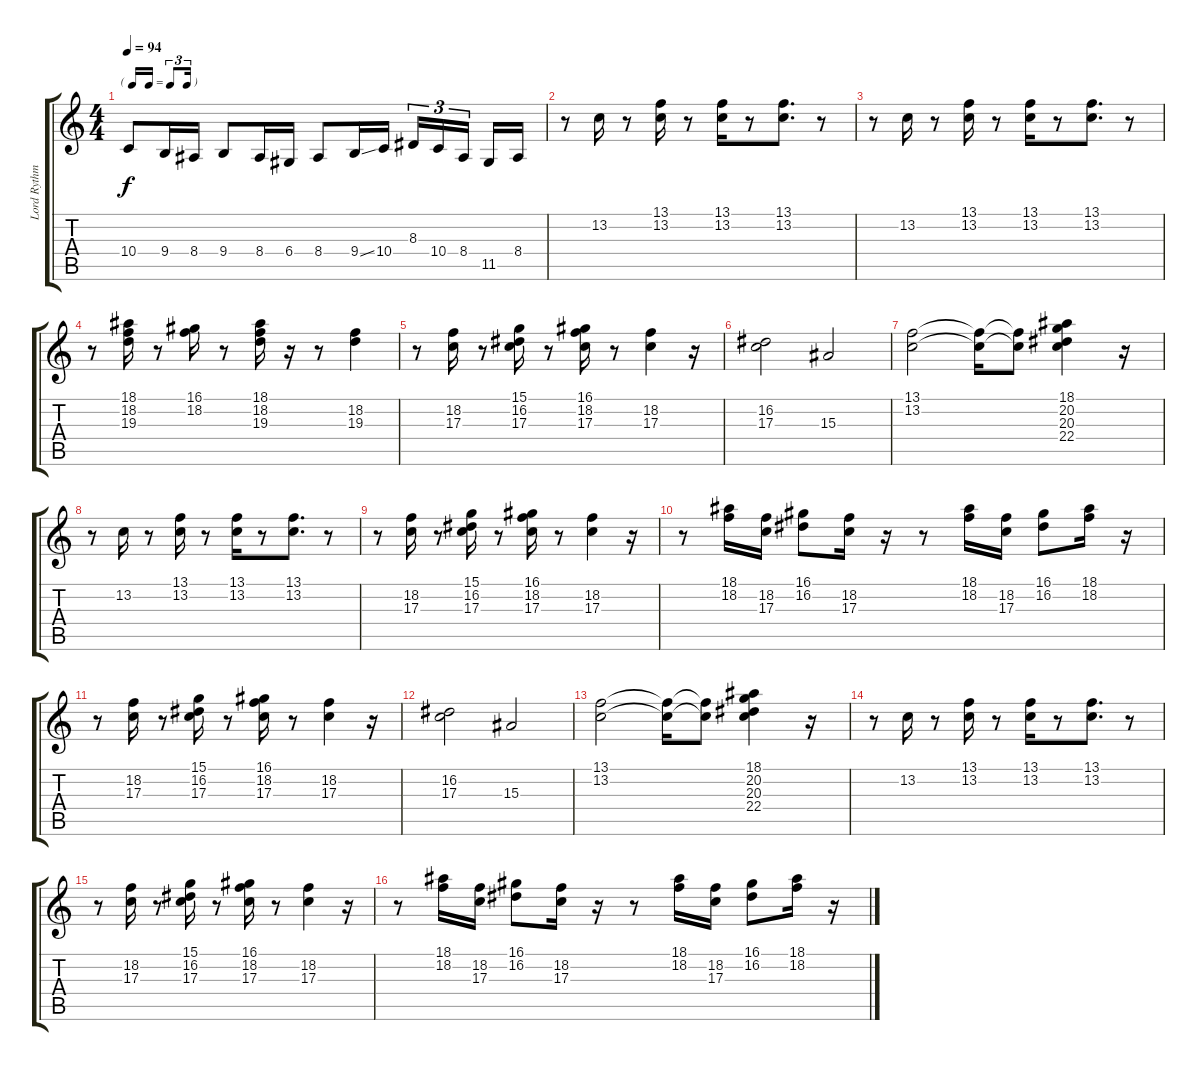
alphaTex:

\track ("Lord Rythm" "Lord Rythm") {instrument rockorgan}
\staff {score tabs}
\tuning (E4 B3 G3 D3 A2 E2) {hide}
\ts (4 4)
\tf triplet16th
\tempo 94
\clef g2
\ks c
10.4.8{dy f} 9.4.16 8.4.16 9.4.8 8.4.16 6.4.16 8.4.8 9.4{ss}.16 10.4.16 8.3.16{tu (3 2)} 10.4.16{tu (3 2)} 8.4.16{tu (3 2) beam splitsecondary} 11.5.16 8.4.16 |
r.8 13.2.16 r.8 (13.1 13.2).16 r.8 (13.1 13.2).16 r.8 (13.1 13.2).8{d} r.8 |
r.8 13.2.16 r.8 (13.1 13.2).16 r.8 (13.1 13.2).16 r.8 (13.1 13.2).8{d} r.8 |
r.8 (18.1 18.2 19.3).16 r.8 (16.1 18.2).16 r.8 (18.1 18.2 19.3).16 r.16 r.8 (18.2 19.3).4 |
r.8 (18.2 17.3).16 r.8 (15.1 16.2 17.3).16 r.8 (16.1 18.2 17.3).16 r.8 (18.2 17.3).4 r.16 |
(16.2 17.3).2 15.3.2 |
(13.1 13.2).2 (13.1{t} 13.2{t}).16 (13.1{t} 13.2{t}).8 (18.1 20.2 20.3 22.4).4 r.16 |
r.8 13.2.16 r.8 (13.1 13.2).16 r.8 (13.1 13.2).16 r.8 (13.1 13.2).8{d} r.8 |
r.8 (18.2 17.3).16 r.8 (15.1 16.2 17.3).16 r.8 (16.1 18.2 17.3).16 r.8 (18.2 17.3).4 r.16 |
r.8 (18.1 18.2).16 (18.2 17.3).16 (16.1 16.2).8 (18.2 17.3).16 r.16 r.8 (18.1 18.2).16 (18.2 17.3).16 (16.1 16.2).8 (18.1 18.2).16 r.16 |
r.8 (18.2 17.3).16 r.8 (15.1 16.2 17.3).16 r.8 (16.1 18.2 17.3).16 r.8 (18.2 17.3).4 r.16 |
(16.2 17.3).2 15.3.2 |
(13.1 13.2).2 (13.1{t} 13.2{t}).16 (13.1{t} 13.2{t}).8 (18.1 20.2 20.3 22.4).4 r.16 |
r.8 13.2.16 r.8 (13.1 13.2).16 r.8 (13.1 13.2).16 r.8 (13.1 13.2).8{d} r.8 |
r.8 (18.2 17.3).16 r.8 (15.1 16.2 17.3).16 r.8 (16.1 18.2 17.3).16 r.8 (18.2 17.3).4 r.16 |
r.8 (18.1 18.2).16 (18.2 17.3).16 (16.1 16.2).8 (18.2 17.3).16 r.16 r.8 (18.1 18.2).16 (18.2 17.3).16 (16.1 16.2).8 (18.1 18.2).16 r.16
